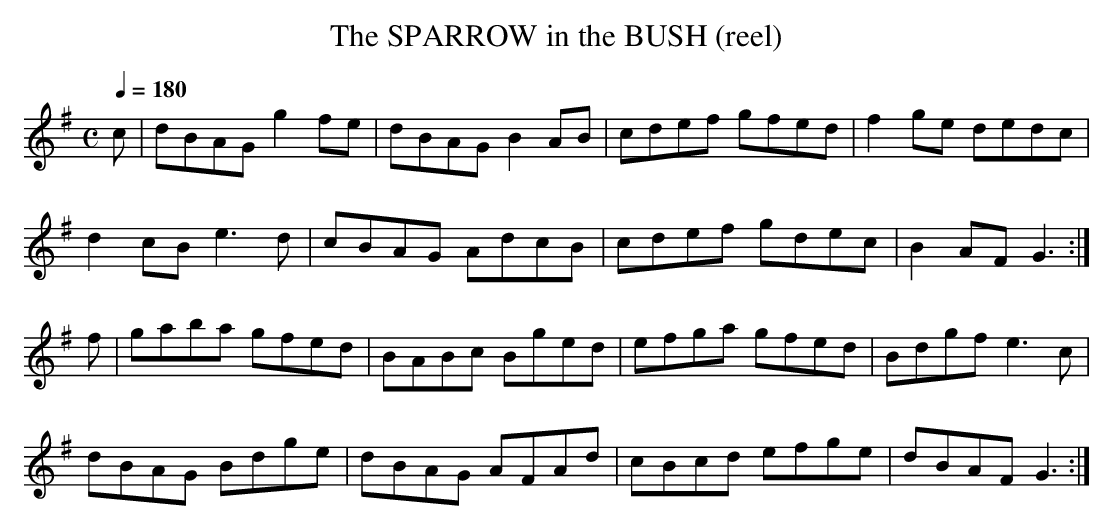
X:1
T:SPARROW in the BUSH (reel), The
Q:1/4=180
M:C
L:1/8
K:G
c|dBAG g2fe|dBAG B2AB|cdef gfed|f2ge dedc|
d2cB e3d|cBAG AdcB|cdef gdec|B2AF G3 :|
f|gaba gfed|BABc Bged|efga gfed|Bdgf e3c|
dBAG Bdge|dBAG AFAd|cBcd efge|dBAF G3 :|
